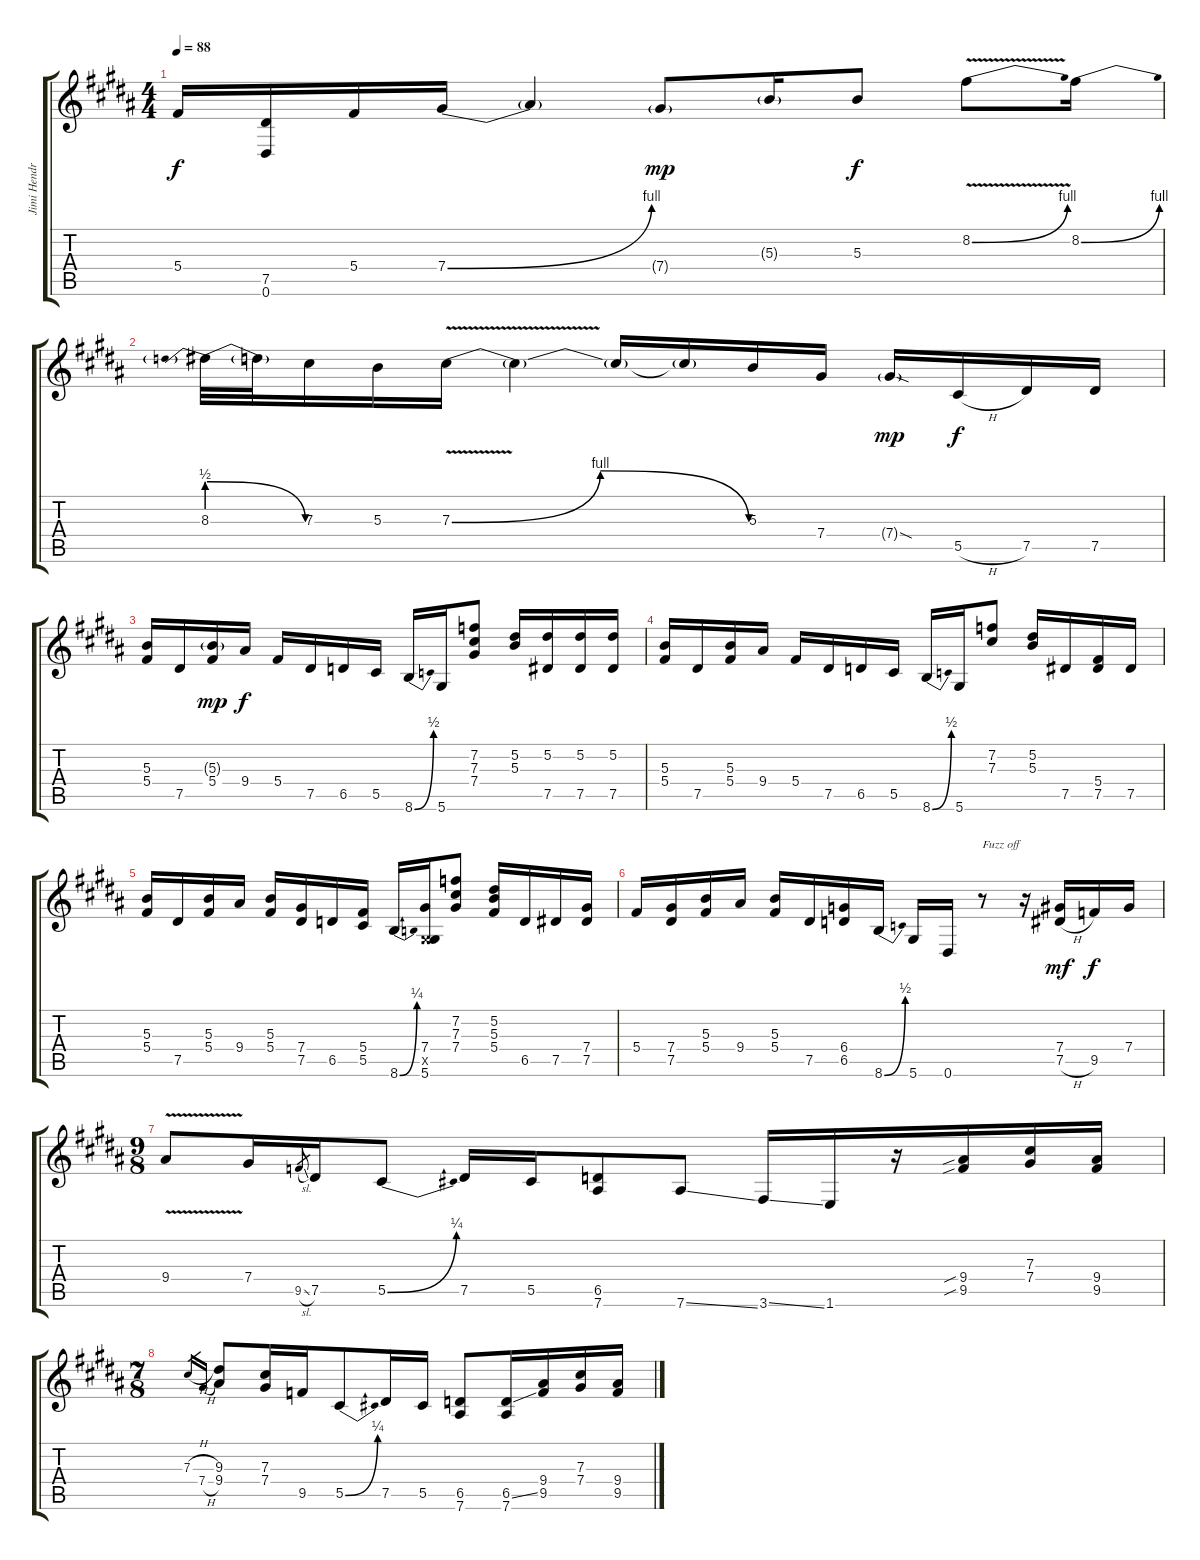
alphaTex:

\track ("Jimi Hendrix" "Jimi Hendr") {instrument overdrivenguitar}
\staff {score tabs}
\tuning (Eb4 Bb3 Gb3 Db3 Ab2 Eb2) {hide}
\ts (4 4)
\tempo 88
\clef g2
\ks b
5.4.16{dy f} (7.5 0.6).16 5.4.16 7.4{be (bend 0 0 60 4)}.16 7.4{t}.4 7.4{g}.8{dy mp} 5.3{g}.16 5.3.8{dy f} 8.2{be (bend 0 0 60 4) v}.8 8.2{be (bend 0 0 60 4)}.16 |
8.3{be (prebendrelease 0 2 60 0)}.32 8.3{t}.32 7.3.16 5.3.16 7.3{be (bendrelease 0 0 30 4 55 4 60 0) v}.16 7.3{t}.4 7.3{t}.16 7.3{t}.16 5.3.16 7.4.16 7.4{sod g}.16{dy mp} 5.5{h}.16{dy f} 7.5.16 7.5.16 |
(5.3 5.4).16 7.5.16 (5.3{g} 5.4).16{dy mp} 9.4.16{dy f} 5.4.16 7.5.16 6.5.16 5.5.16 8.6{be (bend 0 0 60 2)}.16 5.6.16 (7.2 7.3 7.4).8 (5.2 5.3).16 (5.2 7.5).16 (5.2 7.5).16 (5.2 7.5).16 |
(5.3 5.4).16 7.5.16 (5.3 5.4).16 9.4.16 5.4.16 7.5.16 6.5.16 5.5.16 8.6{be (bend 0 0 60 2)}.16 5.6.16 (7.2 7.3).8 (5.2 5.3).16 7.5.16 (5.4 7.5).16 7.5.16 |
(5.3 5.4).16 7.5.16 (5.3 5.4).16 9.4.16 (5.3 5.4).16 (7.4 7.5).16 6.5.16 (5.4 5.5).16 8.6{be (bend 0 0 60 1)}.16 (7.4 0.5{x} 5.6).16 (7.2 7.3 7.4).8 (5.2 5.3 5.4).16 6.5.16 7.5.16 (7.4 7.5).16 |
5.4.16 (7.4 7.5).16 (5.3 5.4).16 9.4.16 (5.3 5.4).16 7.5.16 (6.4 6.5).16 8.6{be (bend 0 0 60 2)}.16 5.6.16 0.6.16 r.8{txt "Fuzz off"} r.16 (7.4 7.5{h}).16{dy mf} 9.5.16{dy f} 7.4.16 |
\ts (9 8)
9.4{v}.8 7.4.16 9.5{sl}.8{gr} 7.5.16 5.5{be (bend 0 0 60 1)}.8 7.5.16 5.5.16 (6.5 7.6).8 7.6{ss}.8 3.6{ss}.16 1.6.16 r.16 (9.4{sib} 9.5{sib}).16 (7.3 7.4).16 (9.4 9.5).16 |
\ts (7 8)
7.3{h}.16{gr} 7.4{h}.16{gr} (9.3 9.4).8 (7.3 7.4).16 9.5.16 5.5{be (bend 0 0 60 1)}.8 7.5.16 5.5.16 (6.5 7.6).8 (6.5{ss} 7.6).16 (9.4 9.5).16 (7.3 7.4).16 (9.4 9.5).16
